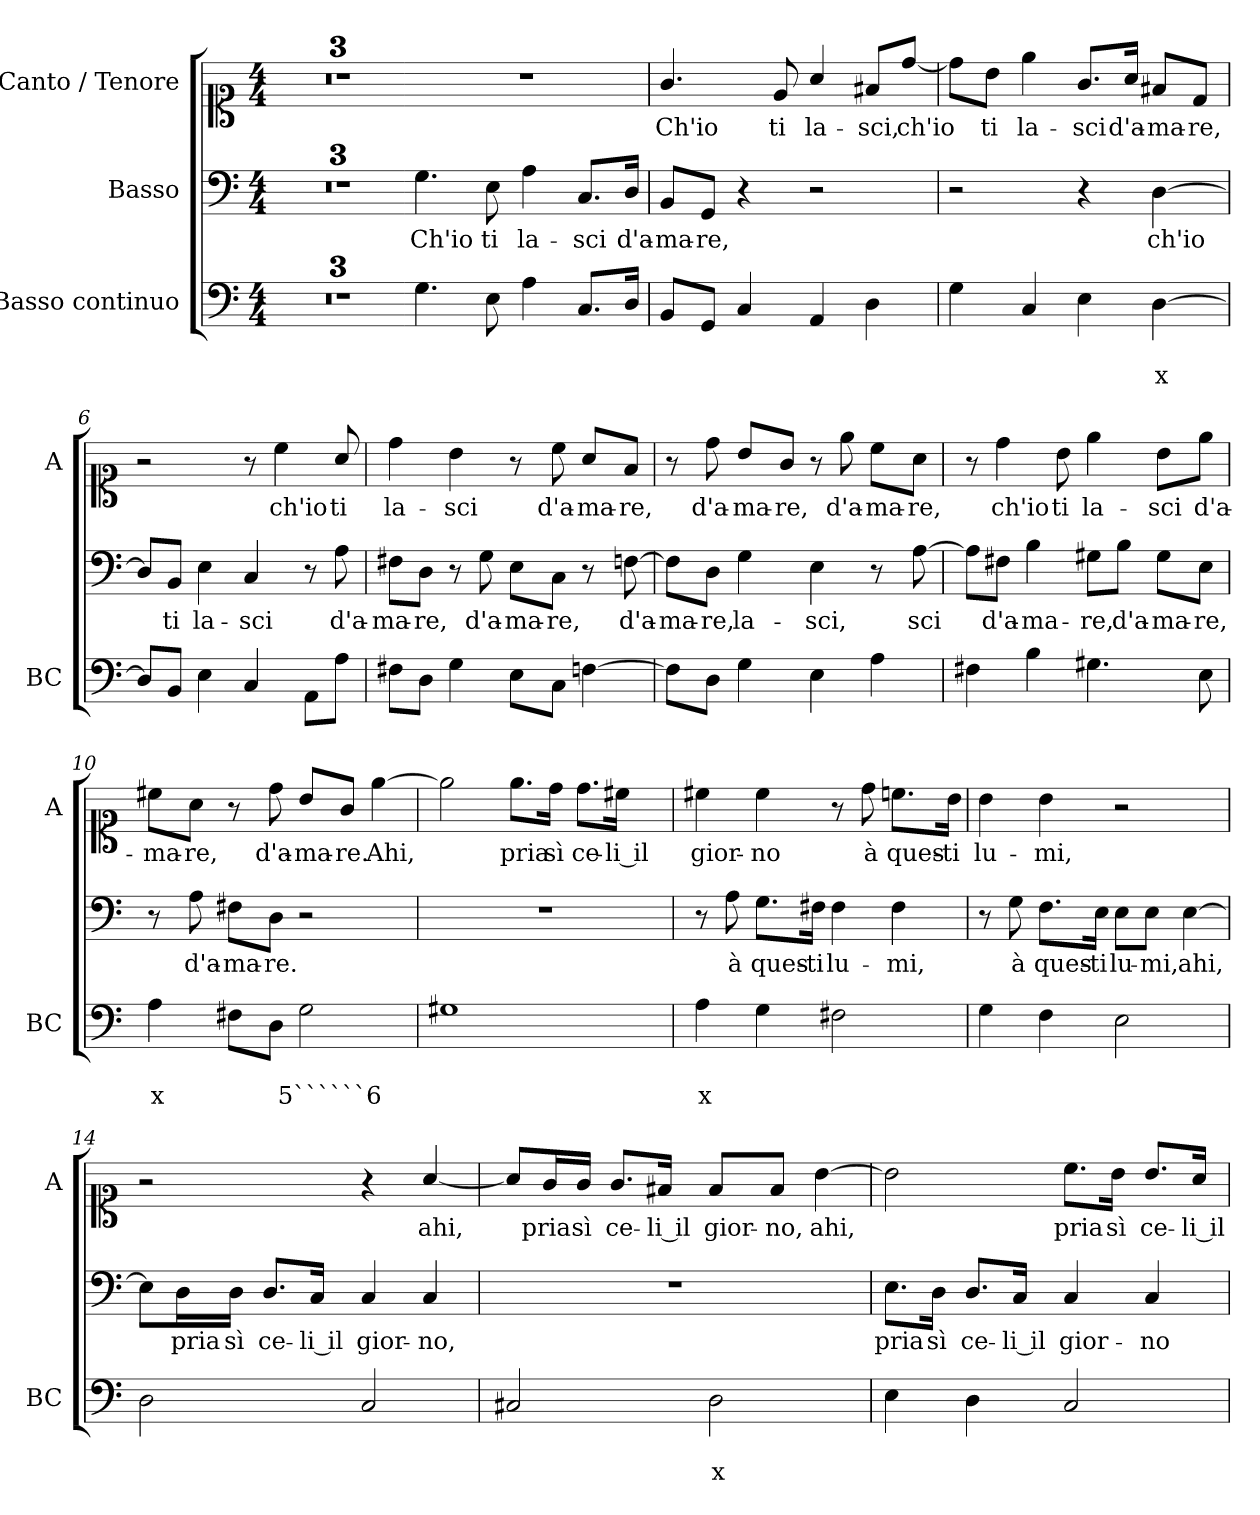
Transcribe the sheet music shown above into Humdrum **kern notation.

**kern	**text	**text	**kern	**text	**kern	**text
*part3	*part3	*part3	*part2	*part2	*part1	*part1
*staff3	*staff3	*staff3	*staff2	*staff2	*staff1	*staff1
*I"Basso continuo	*	*	*I"Basso	*	*I"Canto / Tenore	*
*I'BC	*	*	*	*	*I'A	*
*clefF4	*	*	*clefF4	*	*clefC1	*
*k[]	*	*	*k[]	*	*k[]	*
*C:	*	*	*C:	*	*C:	*
*M4/4	*	*	*M4/4	*	*M4/4	*
=1	=1	=1	=1	=1	=1	=1
1ryy	.	.	1ryy	.	1ryy	.
=2	=2	=2	=2	=2	=2	=2
1r	.	.	1r	.	1r	.
=3	=3	=3	=3	=3	=3	=3
*	*	*	*	*	*clefG2	*
1ryy	.	.	1ryy	.	1ryy	.
=3X1-	=3X1-	=3X1-	=3X1-	=3X1-	=3X1-	=3X1-
!	!	!	!	!LO:LY:b	!	!
4.G\	.	.	4.G\	Ch'io	1r	.
!	!	!	!	!LO:LY:b	!	!
8E\	.	.	8E\	ti	.	.
!	!	!	!	!LO:LY:b	!	!
4A\	.	.	4A\	la-	.	.
!	!	!	!	!LO:LY:b	!	!
8.C/L	.	.	8.C/L	-sci	.	.
!	!	!	!	!LO:LY:b	!	!
16D/Jk	.	.	16D/Jk	d'a-	.	.
=4	=4	=4	=4	=4	=4	=4
!	!	!	!	!LO:LY:b	!	!LO:LY:b
8BB/L	.	.	8BB/L	-ma-	4.g/	Ch'io
!	!	!	!	!LO:LY:b	!	!
8GG/J	.	.	8GG/J	-re,	.	.
4C/	.	.	4r	.	.	.
!	!	!	!	!	!	!LO:LY:b
.	.	.	.	.	8e/	ti
!	!	!	!	!	!	!LO:LY:b
4AA/	.	.	2r	.	4a/	la-
!	!	!	!	!	!	!LO:LY:b
4D\	.	.	.	.	8f#X/L	-sci,
!	!	!	!	!	!	!LO:LY:b
.	.	.	.	.	[8dd/J	ch'io
=5	=5	=5	=5	=5	=5	=5
4G\	.	.	2r	.	8dd\L]	.
!	!	!	!	!	!	!LO:LY:b
.	.	.	.	.	8b\J	ti
!	!	!	!	!	!	!LO:LY:b
4C/	.	.	.	.	4ee\	la-
!	!	!	!	!	!	!LO:LY:b
4E\	.	.	4r	.	8.g/L	-sci
!	!	!	!	!	!	!LO:LY:b
.	.	.	.	.	16a/Jk	d'a-
!	!	!LO:LY:b	!	!LO:LY:b	!	!LO:LY:b
[4D\	.	x	[4D\	ch'io	8f#X/L	-ma-
!	!	!	!	!	!	!LO:LY:b
.	.	.	.	.	8d/J	-re,
=6	=6	=6	=6	=6	=6	=6
8D/L]	.	.	8D/L]	.	2r	.
!	!	!	!	!LO:LY:b	!	!
8BB/J	.	.	8BB/J	ti	.	.
!	!	!	!	!LO:LY:b	!	!
4E\	.	.	4E\	la-	.	.
!	!	!	!	!LO:LY:b	!	!
4C/	.	.	4C/	-sci	8r	.
!	!	!	!	!	!	!LO:LY:b
.	.	.	.	.	4cc\	ch'io
8AA\L	.	.	8r	.	.	.
!	!	!	!	!LO:LY:b	!	!LO:LY:b
8A\J	.	.	8A\	d'a-	8a/	ti
!!LO:LB:g=z
=7	=7	=7	=7	=7	=7	=7
!	!	!	!	!LO:LY:b	!	!LO:LY:b
8F#X\L	.	.	8F#X\L	-ma-	4dd\	la-
!	!	!	!	!LO:LY:b	!	!
8D\J	.	.	8D\J	-re,	.	.
!	!	!	!	!	!	!LO:LY:b
4G\	.	.	8r	.	4b\	-sci
!	!	!	!	!LO:LY:b	!	!
.	.	.	8G\	d'a-	.	.
!	!	!	!	!LO:LY:b	!	!
8E\L	.	.	8E\L	-ma-	8r	.
!	!	!	!	!LO:LY:b	!	!LO:LY:b
8C\J	.	.	8C\J	-re,	8cc\	d'a-
!	!	!	!	!	!	!LO:LY:b
[4Fn\	.	.	8r	.	8a/L	-ma-
!	!	!	!	!LO:LY:b	!	!LO:LY:b
.	.	.	[8Fn\	d'a-	8f/J	-re,
=8	=8	=8	=8	=8	=8	=8
!	!	!	!	!LO:LY:b	!	!
8F\L]	.	.	8F\L]	-ma-	8r	.
!	!	!	!	!LO:LY:b	!	!LO:LY:b
8D\J	.	.	8D\J	-re,	8dd\	d'a-
!	!	!	!	!LO:LY:b	!	!LO:LY:b
4G\	.	.	4G\	la-	8b/L	-ma-
!	!	!	!	!	!	!LO:LY:b
.	.	.	.	.	8g/J	-re,
!	!	!	!	!LO:LY:b	!	!
4E\	.	.	4E\	-sci,	8r	.
!	!	!	!	!	!	!LO:LY:b
.	.	.	.	.	8ee\	d'a-
!	!	!	!	!	!	!LO:LY:b
4A\	.	.	8r	.	8cc\L	-ma-
!	!	!	!	!LO:LY:b	!	!LO:LY:b
.	.	.	[8A\	sci	8a\J	-re,
=9	=9	=9	=9	=9	=9	=9
4F#X\	.	.	8A\L]	.	8r	.
!	!	!	!	!LO:LY:b	!	!LO:LY:b
.	.	.	8F#X\J	d'a-	4dd\	ch'io
!	!	!	!	!LO:LY:b	!	!
4B\	.	.	4B\	-ma-	.	.
!	!	!	!	!	!	!LO:LY:b
.	.	.	.	.	8b\	ti
!	!	!	!	!LO:LY:b	!	!LO:LY:b
4.G#X\	.	.	8G#X\L	-re,	4ee\	la-
!	!	!	!	!LO:LY:b	!	!
.	.	.	8B\J	d'a-	.	.
!	!	!	!	!LO:LY:b	!	!LO:LY:b
.	.	.	8G#\L	-ma-	8b\L	-sci
!	!	!	!	!LO:LY:b	!	!LO:LY:b
8E\	.	.	8E\J	-re,	8ee\J	d'a-
=10	=10	=10	=10	=10	=10	=10
!	!	!LO:LY:b	!	!	!	!LO:LY:b
4A\	.	x	8r	.	8cc#X\L	-ma-
!	!	!	!	!LO:LY:b	!	!LO:LY:b
.	.	.	8A\	d'a-	8a\J	-re,
!	!	!	!	!LO:LY:b	!	!
8F#X\L	.	.	8F#X\L	-ma-	8r	.
!	!	!	!	!LO:LY:b	!	!LO:LY:b
8D\J	.	.	8D\J	-re.	8dd\	d'a-
!	!	!LO:LY:b	!	!	!	!LO:LY:b
2G\	.	5``````6	2r	.	8b/L	-ma-
!	!	!	!	!	!	!LO:LY:b
.	.	.	.	.	8g/J	-re.
!	!	!	!	!	!	!LO:LY:b
.	.	.	.	.	[4ee\	Ahi,
!!LO:LB:g=z
=11	=11	=11	=11	=11	=11	=11
1G#X	.	.	1r	.	2ee\]	.
!	!	!	!	!	!	!LO:LY:b
.	.	.	.	.	8.ee\L	pria
!	!	!	!	!	!	!LO:LY:b
.	.	.	.	.	16dd\Jk	sì
!	!	!	!	!	!	!LO:LY:b
.	.	.	.	.	8.dd\L	ce-
!	!	!	!	!	!	!LO:LY:b
.	.	.	.	.	16cc#X\Jk	-li il
=12	=12	=12	=12	=12	=12	=12
!	!	!LO:LY:b	!	!	!	!LO:LY:b
4A\	.	x	8r	.	4cc#X\	gior-
!	!	!	!	!LO:LY:b	!	!
.	.	.	8A\	à	.	.
!	!	!	!	!LO:LY:b	!	!LO:LY:b
4G\	.	.	8.G\L	ques-	4cc#\	-no
!	!	!	!	!LO:LY:b	!	!
.	.	.	16F#X\Jk	-ti	.	.
!	!	!	!	!LO:LY:b	!	!
2F#X\	.	.	4F#\	lu-	8r	.
!	!	!	!	!	!	!LO:LY:b
.	.	.	.	.	8dd\	à
!	!	!	!	!LO:LY:b	!	!LO:LY:b
.	.	.	4F#\	-mi,	8.ccn\L	ques-
!	!	!	!	!	!	!LO:LY:b
.	.	.	.	.	16b\Jk	-ti
=13	=13	=13	=13	=13	=13	=13
!	!	!	!	!	!	!LO:LY:b
4G\	.	.	8r	.	4b\	lu-
!	!	!	!	!LO:LY:b	!	!
.	.	.	8G\	à	.	.
!	!	!	!	!LO:LY:b	!	!LO:LY:b
4F\	.	.	8.F\L	ques-	4b\	-mi,
!	!	!	!	!LO:LY:b	!	!
.	.	.	16E\Jk	-ti	.	.
!	!	!	!	!LO:LY:b	!	!
2E\	.	.	8E\L	lu-	2r	.
!	!	!	!	!LO:LY:b	!	!
.	.	.	8E\J	-mi,	.	.
!	!	!	!	!LO:LY:b	!	!
.	.	.	[4E\	ahi,	.	.
=14	=14	=14	=14	=14	=14	=14
2D\	.	.	8E\L]	.	2r	.
!	!	!	!	!LO:LY:b	!	!
.	.	.	16D\L	pria	.	.
!	!	!	!	!LO:LY:b	!	!
.	.	.	16D\JJ	sì	.	.
!	!	!	!	!LO:LY:b	!	!
.	.	.	8.D/L	ce-	.	.
!	!	!	!	!LO:LY:b	!	!
.	.	.	16C/Jk	-li il	.	.
!	!	!	!	!LO:LY:b	!	!
2C/	.	.	4C/	gior-	4r	.
!	!	!	!	!LO:LY:b	!	!LO:LY:b
.	.	.	4C/	-no,	[4a/	ahi,
!!LO:PB:g=z
=15	=15	=15	=15	=15	=15	=15
2C#X/	.	.	1r	.	8a/L]	.
!	!	!	!	!	!	!LO:LY:b
.	.	.	.	.	16g/L	pria
!	!	!	!	!	!	!LO:LY:b
.	.	.	.	.	16g/JJ	sì
!	!	!	!	!	!	!LO:LY:b
.	.	.	.	.	8.g/L	ce-
!	!	!	!	!	!	!LO:LY:b
.	.	.	.	.	16f#X/Jk	-li il
!	!	!LO:LY:b	!	!	!	!LO:LY:b
2D\	.	x	.	.	8f#/L	gior-
!	!	!	!	!	!	!LO:LY:b
.	.	.	.	.	8f#/J	-no,
!	!	!	!	!	!	!LO:LY:b
.	.	.	.	.	[4b\	ahi,
=16	=16	=16	=16	=16	=16	=16
!	!	!	!	!LO:LY:b	!	!
4E\	.	.	8.E\L	pria	2b\]	.
!	!	!	!	!LO:LY:b	!	!
.	.	.	16D\Jk	sì	.	.
!	!	!	!	!LO:LY:b	!	!
4D\	.	.	8.D/L	ce-	.	.
!	!	!	!	!LO:LY:b	!	!
.	.	.	16C/Jk	-li il	.	.
!	!	!	!	!LO:LY:b	!	!LO:LY:b
2C/	.	.	4C/	gior-	8.cc\L	pria
!	!	!	!	!	!	!LO:LY:b
.	.	.	.	.	16b\Jk	sì
!	!	!	!	!LO:LY:b	!	!LO:LY:b
.	.	.	4C/	-no	8.b/L	ce-
!	!	!	!	!	!	!LO:LY:b
.	.	.	.	.	16a/Jk	-li il
=	=	=	=	=	=	=
*-	*-	*-	*-	*-	*-	*-
